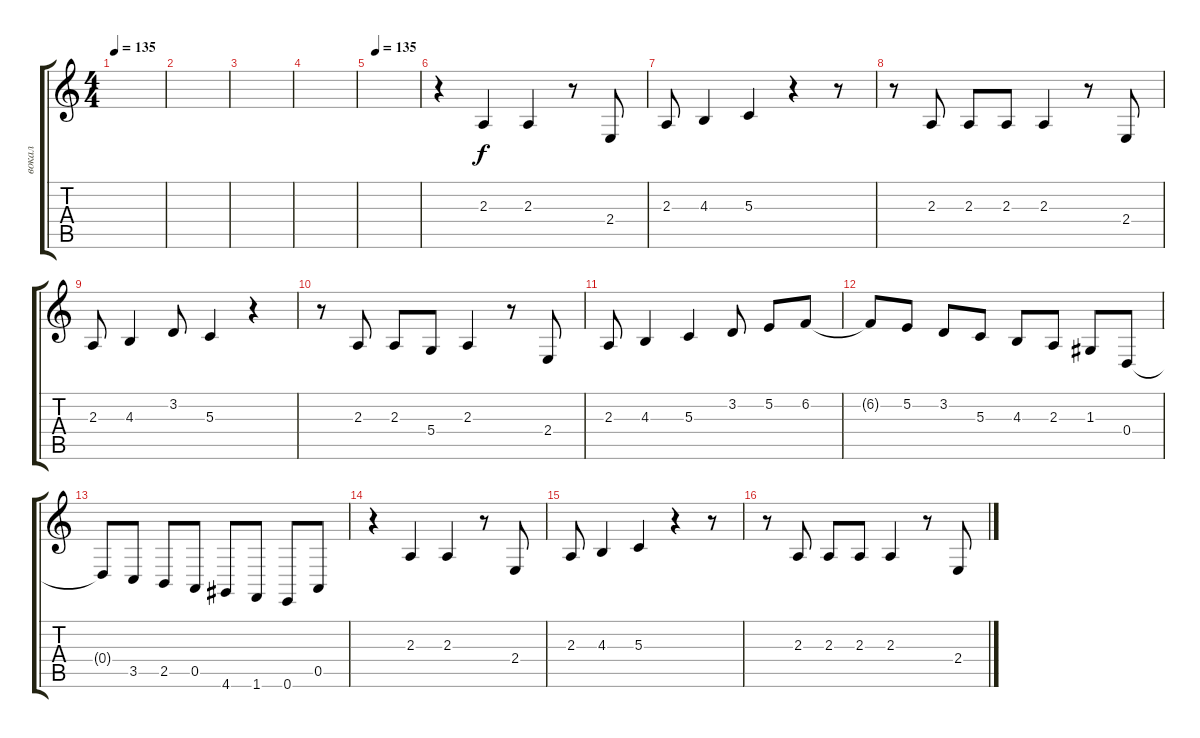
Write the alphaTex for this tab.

\track ("вокал" "вокал") {instrument sopranosax}
\staff {score tabs}
\tuning (E4 B3 G3 D3 A2 E2) {hide}
\ts (4 4)
\tempo 135
\clef g2
\ks c
|
|
|
|
\tempo (135 0.125)
|
r.4 2.3.4 2.3.4 r.8 2.4.8 |
2.3.8 4.3.4 5.3.4 r.4 r.8 |
r.8 2.3.8 2.3.8 2.3.8 2.3.4 r.8 2.4.8 |
2.3.8 4.3.4 3.2.8 5.3.4 r.4 |
r.8 2.3.8 2.3.8 5.4.8 2.3.4 r.8 2.4.8 |
2.3.8 4.3.4 5.3.4 3.2.8 5.2.8 6.2.8 |
6.2{t}.8 5.2.8 3.2.8 5.3.8 4.3.8 2.3.8 1.3.8 0.4.8 |
0.4{t}.8 3.5.8 2.5.8 0.5.8 4.6.8 1.6.8 0.6.8 0.5.8 |
r.4 2.3.4 2.3.4 r.8 2.4.8 |
2.3.8 4.3.4 5.3.4 r.4 r.8 |
r.8 2.3.8 2.3.8 2.3.8 2.3.4 r.8 2.4.8
